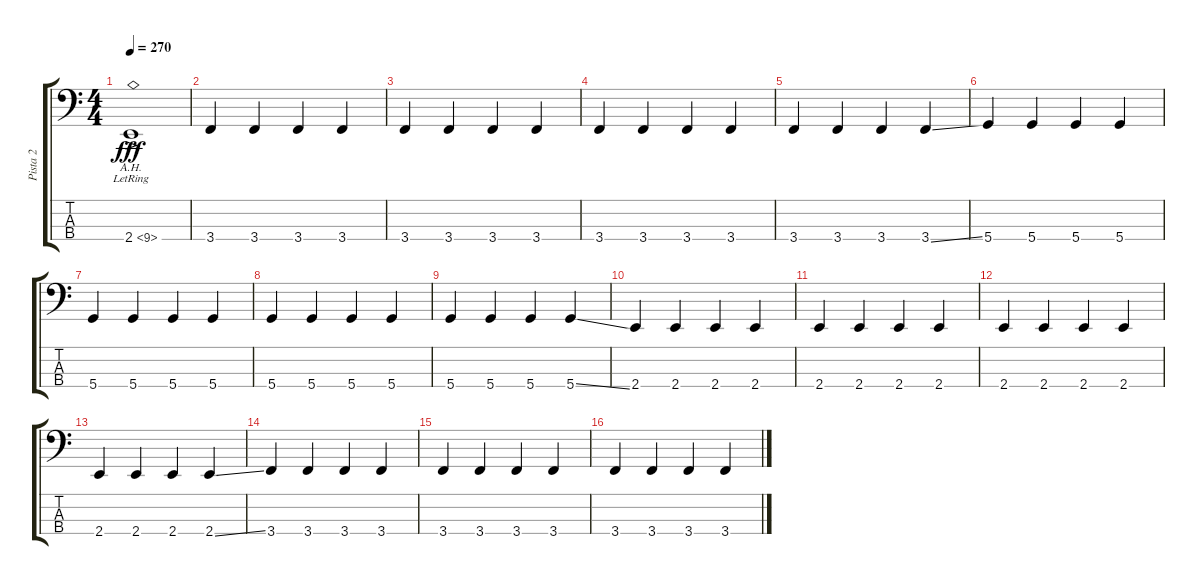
\track ("Pista 2" "Pista 2") {instrument electricbassfinger}
\staff {score tabs}
\tuning (F2 C2 G1 D1) {hide}
\ts (4 4)
\tempo 270
\clef f4
\ks c
2.4{ah 7 ac lr}.1{dy fff} |
3.4.4 3.4.4 3.4.4 3.4.4 |
3.4.4 3.4.4 3.4.4 3.4.4 |
3.4.4 3.4.4 3.4.4 3.4.4 |
3.4.4 3.4.4 3.4.4 3.4{ss}.4 |
5.4.4 5.4.4 5.4.4 5.4.4 |
5.4.4 5.4.4 5.4.4 5.4.4 |
5.4.4 5.4.4 5.4.4 5.4.4 |
5.4.4 5.4.4 5.4.4 5.4{ss}.4 |
2.4.4 2.4.4 2.4.4 2.4.4 |
2.4.4 2.4.4 2.4.4 2.4.4 |
2.4.4 2.4.4 2.4.4 2.4.4 |
2.4.4 2.4.4 2.4.4 2.4{ss}.4 |
3.4.4 3.4.4 3.4.4 3.4.4 |
3.4.4 3.4.4 3.4.4 3.4.4 |
3.4.4 3.4.4 3.4.4 3.4{ss}.4
